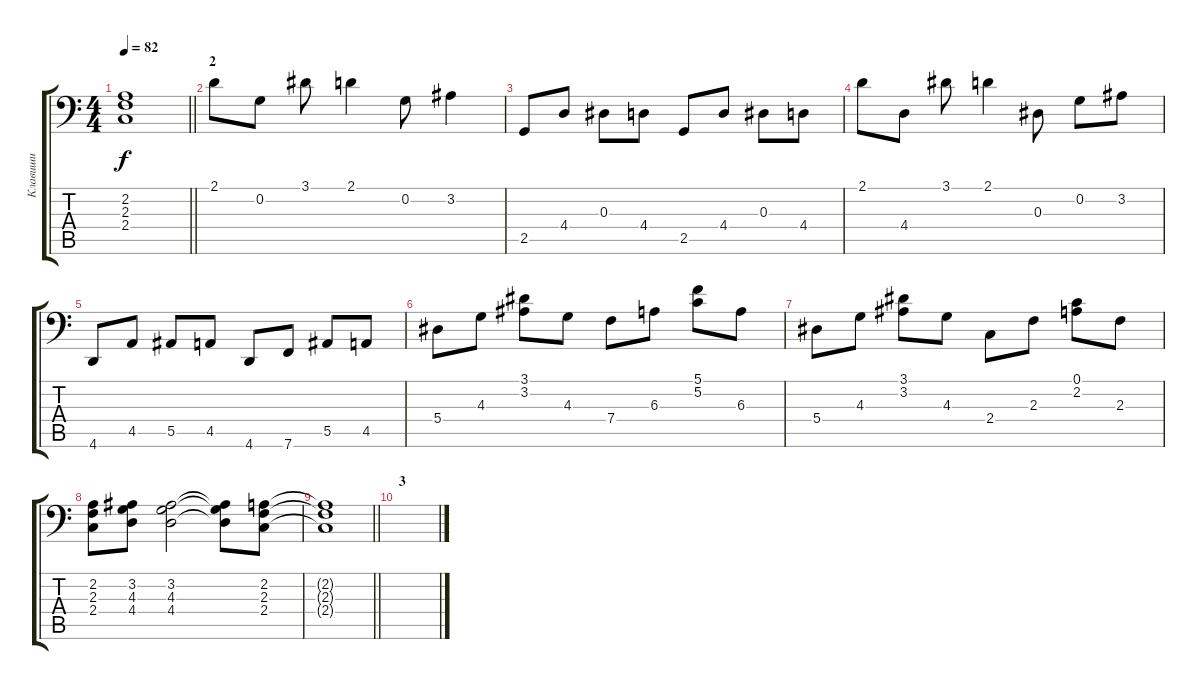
\track ("Клавиши" "Клавиши") {instrument harpsichord}
\staff {score tabs}
\tuning (C4 G3 Eb3 Bb2 F2 Bb1) {hide}
\ts (4 4)
\tempo 82
\clef f4
\barLineRight lightlight
\ks c
(2.2{t} 2.3{t} 2.4{t}).1{dy f} |
\section ("" "2")
2.1.8 0.2.8 3.1.8 2.1.4 0.2.8 3.2.4 |
2.5.8 4.4.8 0.3.8 4.4.8 2.5.8 4.4.8 0.3.8 4.4.8 |
2.1.8 4.4.8 3.1.8 2.1.4 0.3.8 0.2.8 3.2.8 |
4.6.8 4.5.8 5.5.8 4.5.8 4.6.8 7.6.8 5.5.8 4.5.8 |
5.4.8 4.3.8 (3.1 3.2).8 4.3.8 7.4.8 6.3.8 (5.1 5.2).8 6.3.8 |
5.4.8 4.3.8 (3.1 3.2).8 4.3.8 2.4.8 2.3.8 (0.1 2.2).8 2.3.8 |
(2.2 2.3 2.4).8 (3.2 4.3 4.4).8 (3.2 4.3 4.4).2 (3.2{t} 4.3{t} 4.4{t}).8 (2.2 2.3 2.4).8 |
\barLineRight lightlight
(2.2{t} 2.3{t} 2.4{t}).1 |
\section ("" "3")
